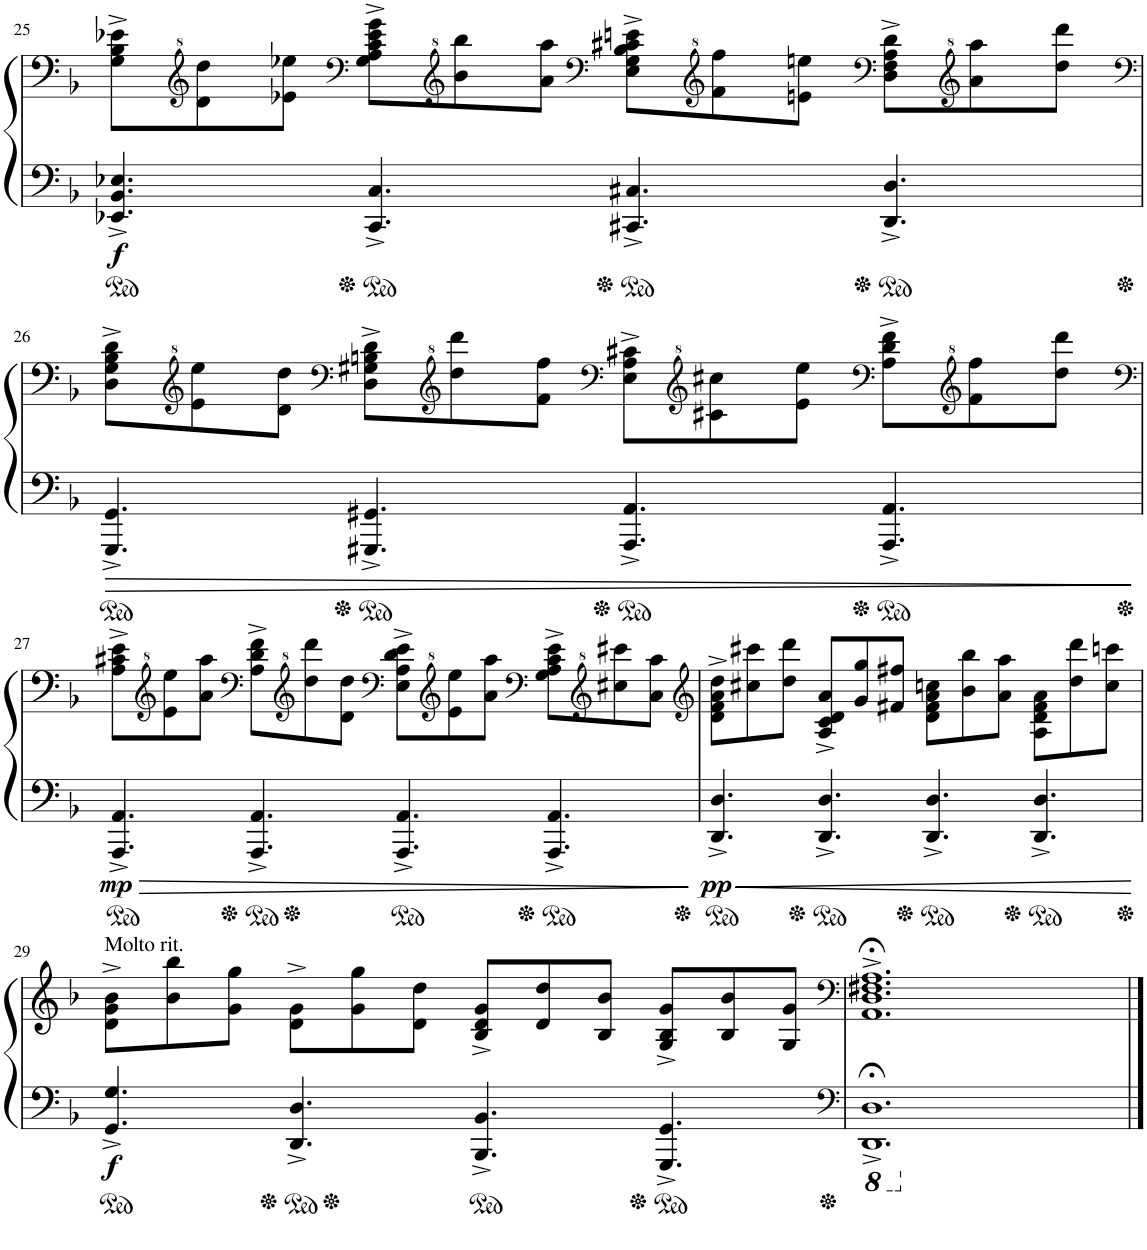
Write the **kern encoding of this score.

**kern	**kern	**dynam
*part1	*part1	*part1
*staff2	*staff1	*staff1/2
*I"Piano	*	*
*I'Pno.	*	*
!!LO:PB:g=z
*clefF4	*clefF4	*
*k[b-]	*k[b-]	*
*M12/8	*M12/8	*
*	*ped	*
=25	=25	=25
!	!	!LO:DY:b=2
4.EE-X/^ 4.BB-/^ 4.E-X/^	8G\^ 8B-\^ 8e-X\^L	f
*	*clefG^2	*
.	8dd\ 8ddd\	.
.	8ee-X\ 8eee-X\J	.
*	*clefF4	*
*Xped	*	*
4.CC/^ 4.C/^	8G\^ 8A\^ 8c\^ 8e-\^ 8g\^L	.
*	*clefG^2	*
.	8bb-\ 8bbb-\	.
.	8aa\ 8aaa\J	.
*	*clefF4	*
4.CC#X/^ 4.C#X/^	8E\^ 8G\^ 8B-\^ 8c#X\^ 8en\^L	.
*	*clefG^2	*
.	8ff\ 8fff\	.
.	8een\ 8eeen\J	.
*	*clefF4	*
4.DD/^ 4.D/^	8D\^ 8F\^ 8A\^ 8d\^L	.
*	*clefG^2	*
.	8aa\ 8aaa\	.
.	8ddd\ 8dddd\J	.
!!LO:LB:g=z
=26	=26	=26
*	*clefF4	*
4.GGG/^ 4.GG/^	8D\^ 8G\^ 8B-\^ 8d\^L	.
*	*clefG^2	*
.	8ee\ 8eee\	.
.	8dd\ 8ddd\J	.
*	*clefF4	*
4.GGG#X/^ 4.GG#X/^	8D\^ 8G#X\^ 8Bn\^ 8d\^L	.
*	*clefG^2	*
.	8ddd\ 8dddd\	.
.	8ff\ 8fff\J	.
*	*clefF4	*
4.AAA/^ 4.AA/^	8E\^ 8A\^ 8c#X\^L	.
*	*clefG^2	*
.	8cc#X\ 8ccc#X\	.
.	8ee\ 8eee\J	.
*	*clefF4	*
4.AAA/^ 4.AA/^	8A\^ 8d\^ 8f\^L	.
*	*clefG^2	*
.	8ff\ 8fff\	.
.	8ddd\ 8dddd\J	.
!!LO:LB:g=z
=27	=27	=27
*	*clefF4	*
*	*ped	*
!	!	!LO:DY:b=2
4.AAA/^ 4.AA/^	8A\^ 8c#X\^ 8e\^L	mp
*	*clefG^2	*
.	8ee\ 8eee\	.
.	8aa\ 8aaa\J	.
*	*clefF4	*
*Xped	*	*
4.AAA/^ 4.AA/^	8A\^ 8d\^ 8f\^L	.
*	*clefG^2	*
.	8ddd\ 8dddd\	.
.	8dd\ 8ddd\J	.
*	*clefF4	*
4.AAA/^ 4.AA/^	8E\^ 8A\^ 8d\^ 8e\^L	.
*	*clefG^2	*
.	8ee\ 8eee\	.
.	8aa\ 8aaa\J	.
*	*clefF4	*
4.AAA/^ 4.AA/^	8G\^ 8A\^ 8c#\^ 8e\^L	.
*	*clefG^2	*
.	8ccc#X\ 8cccc#X\	.
.	8aa\ 8aaa\J	.
=28	=28	=28
*	*clefG2	*
*	*ped	*
!	!	!LO:DY:b=2
4.DD/^ 4.D/^	8d\^ 8f\^ 8a\^ 8dd\^L	pp
.	8cc#X\ 8ccc#X\	.
.	8dd\ 8ddd\J	.
*Xped	*	*
4.DD/^ 4.D/^	8A/^ 8c/^ 8d/^ 8a/^L	.
.	8g/ 8gg/	.
.	8f#X/ 8ff#X/J	.
4.DD/^ 4.D/^	8d\ 8f#\ 8a\ 8ccn\L	.
.	8b-\ 8bb-\	.
.	8a\ 8aa\J	.
4.DD/^ 4.D/^	8A\ 8d\ 8f#\ 8a\L	.
.	8dd\ 8ddd\	.
.	8cc\ 8cccn\J	.
!!LO:LB:g=z
=29	=29	=29
*	*ped	*
!	!LO:TX:a:t=Molto rit.	!
!	!	!LO:DY:b=2
4.GG/^ 4.G/^	8d\^ 8g\^ 8b-\^L	f
.	8b-\ 8bb-\	.
.	8g\ 8gg\J	.
*Xped	*	*
4.DD/^ 4.D/^	8d\^ 8g\^L	.
.	8g\ 8gg\	.
.	8d\ 8dd\J	.
4.BBB-/^ 4.BB-/^	8B-/^ 8d/^ 8g/^L	.
.	8d/ 8dd/	.
.	8B-/ 8b-/J	.
4.GGG/^ 4.GG/^	8G/^ 8B-/^ 8g/^L	.
.	8B-/ 8b-/	.
.	8G/ 8g/J	.
=30	=30	=30
*clefF4	*clefF4	*
*8ba	*	*
1.DDD;<^ 1.DD;<^	1.AA;<^ 1.D;<^ 1.F#X;<^ 1.A;<^	.
*X8ba	*	*
==	==	==
*-	*-	*-
